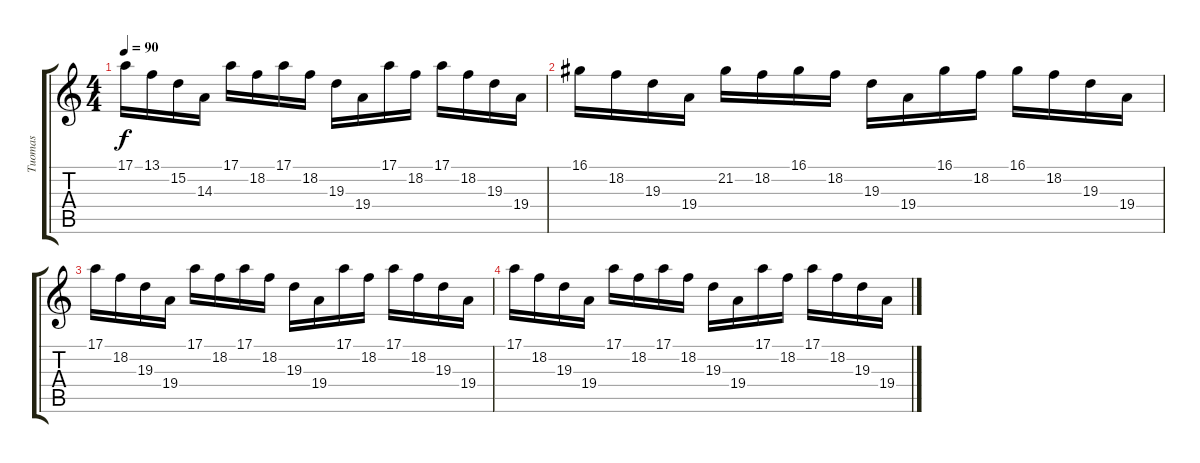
\track ("Tuomas" "Tuomas") {instrument fx4atmosphere}
\staff {score tabs}
\tuning (E4 B3 G3 D3 A2 E2) {hide}
\ts (4 4)
\tempo 90
\clef g2
\ks c
17.1.16{dy f volume 4} 13.1.16 15.2.16 14.3.16 17.1.16 18.2.16 17.1.16 18.2.16 19.3.16 19.4.16 17.1.16 18.2.16 17.1.16 18.2.16 19.3.16 19.4.16 |
16.1.16 18.2.16 19.3.16 19.4.16 21.2.16 18.2.16 16.1.16 18.2.16 19.3.16 19.4.16 16.1.16 18.2.16 16.1.16 18.2.16 19.3.16 19.4.16 |
17.1.16 18.2.16 19.3.16 19.4.16 17.1.16 18.2.16 17.1.16 18.2.16 19.3.16 19.4.16 17.1.16 18.2.16 17.1.16 18.2.16 19.3.16 19.4.16 |
17.1.16 18.2.16 19.3.16 19.4.16 17.1.16 18.2.16 17.1.16 18.2.16 19.3.16 19.4.16 17.1.16 18.2.16 17.1.16 18.2.16 19.3.16 19.4.16
